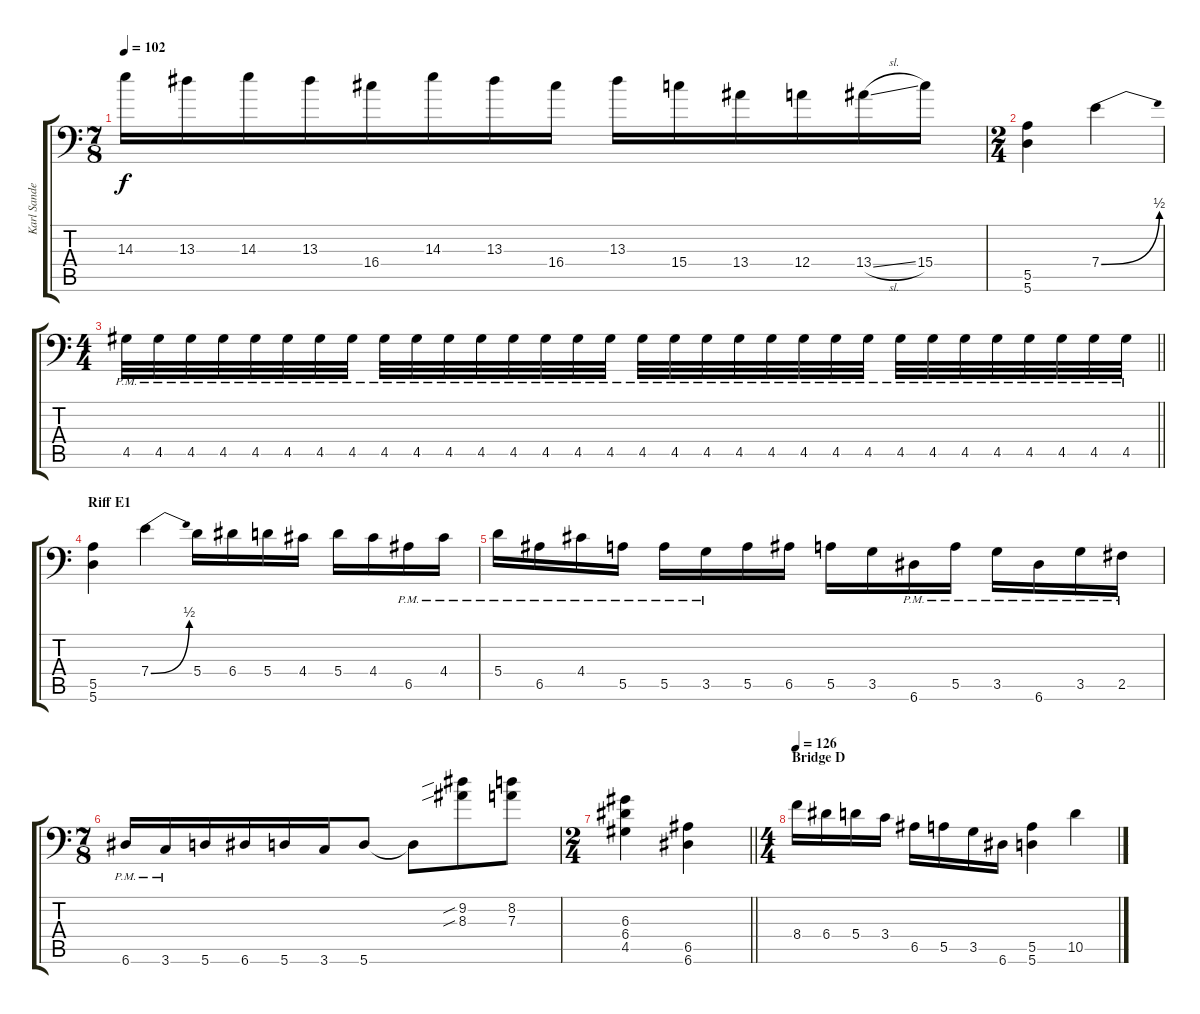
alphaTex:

\track ("Karl Sanders " "Karl Sande") {instrument overdrivenguitar}
\staff {score tabs}
\tuning (B3 Gb3 D3 A2 E2 A1) {hide}
\ts (7 8)
\tempo 102
\clef f4
\ks c
14.3.16{dy f} 13.3.16 14.3.16 13.3.16 16.4.16 14.3.16 13.3.16 16.4.16 13.3.16 15.4.16 13.4.16 12.4.16 13.4{sl}.16 15.4.16 |
\ts (2 4)
(5.5 5.6).4 7.4{be (bend 0 0 60 2)}.4 |
\ts (4 4)
\barLineRight lightlight
4.5{pm}.32 4.5{pm}.32 4.5{pm}.32 4.5{pm}.32 4.5{pm}.32 4.5{pm}.32 4.5{pm}.32 4.5{pm}.32 4.5{pm}.32 4.5{pm}.32 4.5{pm}.32 4.5{pm}.32 4.5{pm}.32 4.5{pm}.32 4.5{pm}.32 4.5{pm}.32 4.5{pm}.32 4.5{pm}.32 4.5{pm}.32 4.5{pm}.32 4.5{pm}.32 4.5{pm}.32 4.5{pm}.32 4.5{pm}.32 4.5{pm}.32 4.5{pm}.32 4.5{pm}.32 4.5{pm}.32 4.5{pm}.32 4.5{pm}.32 4.5{pm}.32 4.5{pm}.32 |
\section ("" "Riff E1")
(5.5 5.6).4 7.4{be (bend 0 0 60 2)}.4 5.4.16 6.4.16 5.4.16 4.4.16 5.4.16 4.4.16 6.5{pm}.16 4.4{pm}.16 |
5.4{pm}.16 6.5{pm}.16 4.4{pm}.16 5.5{pm}.16 5.5{pm}.16 3.5{pm}.16 5.5.16 6.5.16 5.5.16 3.5.16 6.6{pm}.16 5.5{pm}.16 3.5{pm}.16 6.6{pm}.16 3.5{pm}.16 2.5{pm}.16 |
\ts (7 8)
6.6{pm}.16 3.6{pm}.16 5.6.16 6.6.16 5.6.16 3.6.16 5.6.8 5.6{t}.8 (9.2{sib} 8.3{sib}).8 (8.2 7.3).8 |
\ts (2 4)
\barLineRight lightlight
(6.3 6.4 4.5).4 (6.5 6.6).4 |
\ts (4 4)
\section ("" "Bridge D")
\tempo 126
8.4.16 6.4.16 5.4.16 3.4.16 6.5.16 5.5.16 3.5.16 6.6.16 (5.5 5.6).4 10.5.4
